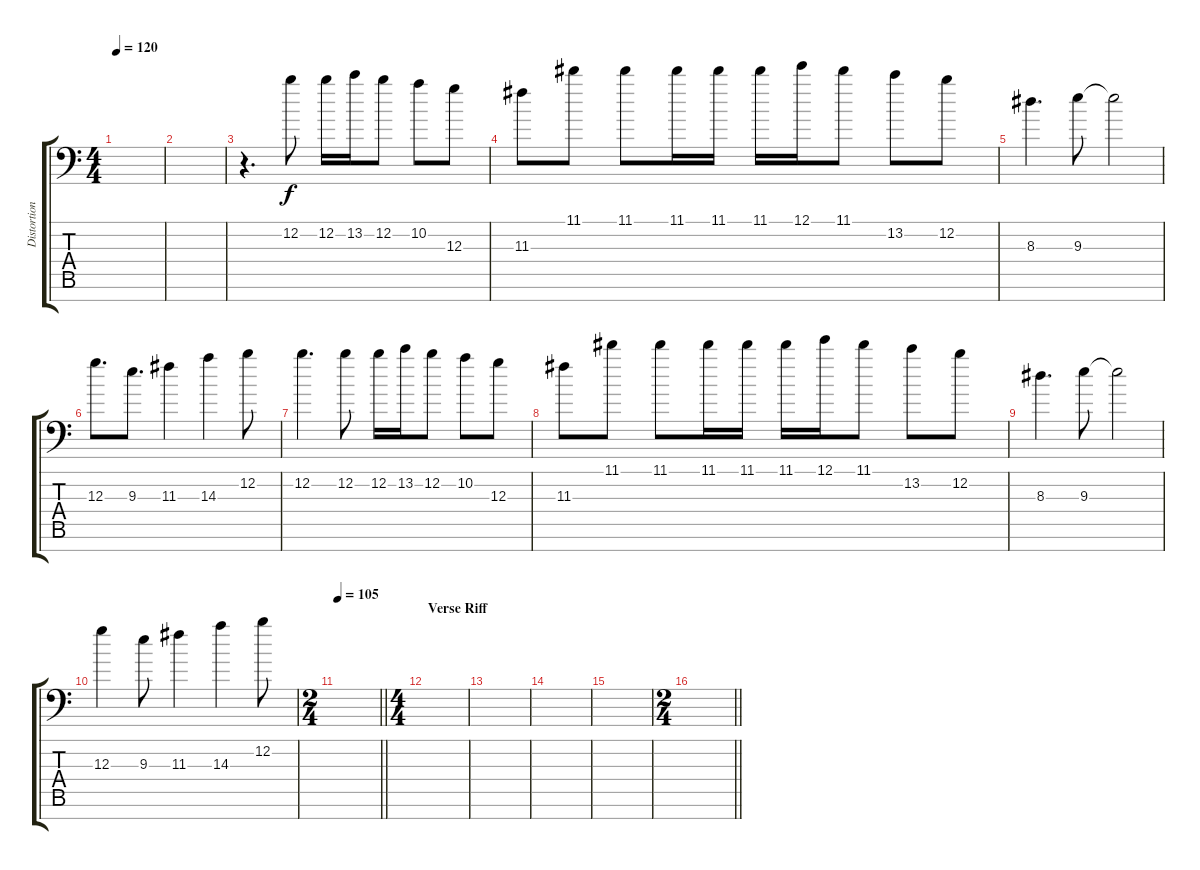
\track ("Distortion Guitar III" "Distortion") {instrument distortionguitar}
\staff {score tabs}
\tuning (E4 B3 G3 D3 A2 E2 C-1) {hide}
\ts (4 4)
\tempo 120
\clef f4
\ks c
|
|
r.4{d} 12.2.8 12.2.16 13.2.16 12.2.8 10.2.8 12.3.8 |
11.3.8 11.1.8 11.1.8 11.1.16 11.1.16 11.1.16 12.1.16 11.1.8 13.2.8 12.2.8 |
8.3.4{d} 9.3.8 9.3{t}.2 |
12.3.8{d} 9.3.8{d} 11.3.4 14.3.4 12.2.8 |
12.2.4{d} 12.2.8 12.2.16 13.2.16 12.2.8 10.2.8 12.3.8 |
11.3.8 11.1.8 11.1.8 11.1.16 11.1.16 11.1.16 12.1.16 11.1.8 13.2.8 12.2.8 |
8.3.4{d} 9.3.8 9.3{t}.2 |
12.3.4 9.3.8 11.3.4 14.3.4 12.2.8 |
\ts (2 4)
\tempo 105
\barLineRight lightlight
|
\ts (4 4)
\section ("" "Verse Riff")
|
|
|
|
\ts (2 4)
\barLineRight lightlight
